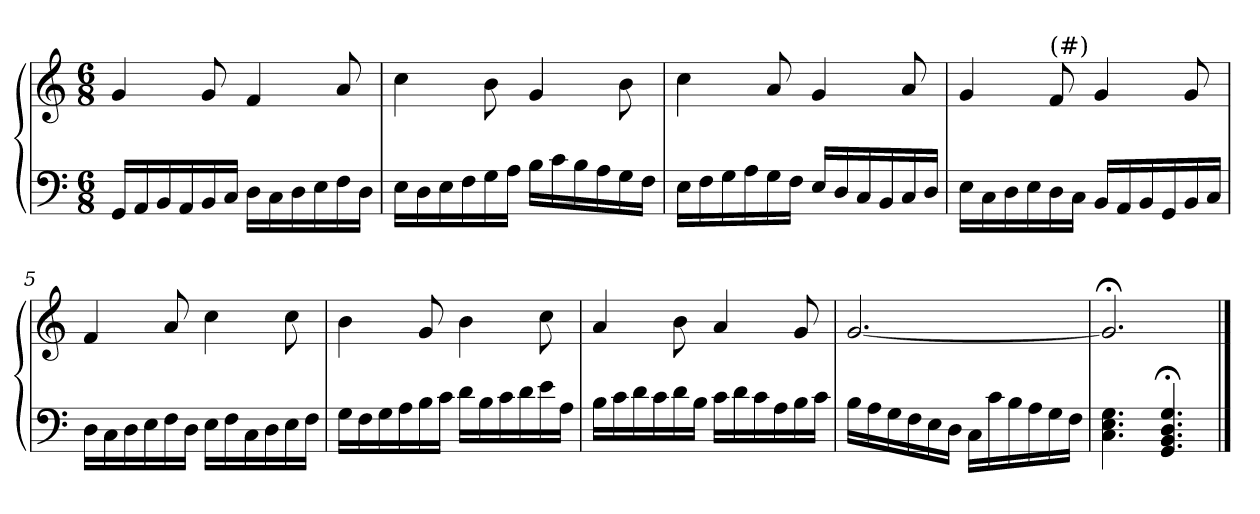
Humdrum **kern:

**kern	**kern
*part2	*part1
*staff2	*staff1
*clefF4	*clefG2
*k[]	*k[]
*M6/8	*M6/8
=1	=1
16GG/LL	4g/
16AA/	.
16BB/	.
16AA/	.
16BB/	8g/
16C/JJ	.
16D\LL	4f/
16C\	.
16D\	.
16E\	.
16F\	8a/
16D\JJ	.
=2	=2
16E\LL	4cc\
16D\	.
16E\	.
16F\	.
16G\	8b\
16A\JJ	.
16B\LL	4g/
16c\	.
16B\	.
16A\	.
16G\	8b\
16F\JJ	.
=3	=3
16E\LL	4cc\
16F\	.
16G\	.
16A\	.
16G\	8a/
16F\JJ	.
16E/LL	4g/
16D/	.
16C/	.
16BB/	.
16C/	8a/
16D/JJ	.
=4	=4
16E\LL	4g/
16C\	.
16D\	.
16E\	.
!	!LO:TX:a:t=(#)
16D\	8f/
16C\JJ	.
16BB/LL	4g/
16AA/	.
16BB/	.
16GG/	.
16BB/	8g/
16C/JJ	.
!!LO:LB:g=z
=5	=5
16D\LL	4f/
16C\	.
16D\	.
16E\	.
16F\	8a/
16D\JJ	.
16E\LL	4cc\
16F\	.
16C\	.
16D\	.
16E\	8cc\
16F\JJ	.
=6	=6
16G\LL	4b\
16F\	.
16G\	.
16A\	.
16B\	8g/
16c\JJ	.
16d\LL	4b\
16B\	.
16c\	.
16d\	.
16e\	8cc\
16A\JJ	.
=7	=7
16B\LL	4a/
16c\	.
16d\	.
16c\	.
16d\	8b\
16B\JJ	.
16c\LL	4a/
16d\	.
16c\	.
16A\	.
16B\	8g/
16c\JJ	.
!!LO:LB:g=z
=8	=8
16B\LL	[2.g/
16A\	.
16G\	.
16F\	.
16E\	.
16D\JJ	.
16C\LL	.
16c\	.
16B\	.
16A\	.
16G\	.
16F\JJ	.
=9	=9
4.C\ 4.E\ 4.G\	2.g;</]
4.GG/;< 4.BB/;< 4.D/;< 4.G/;<	.
==	==
*-	*-
